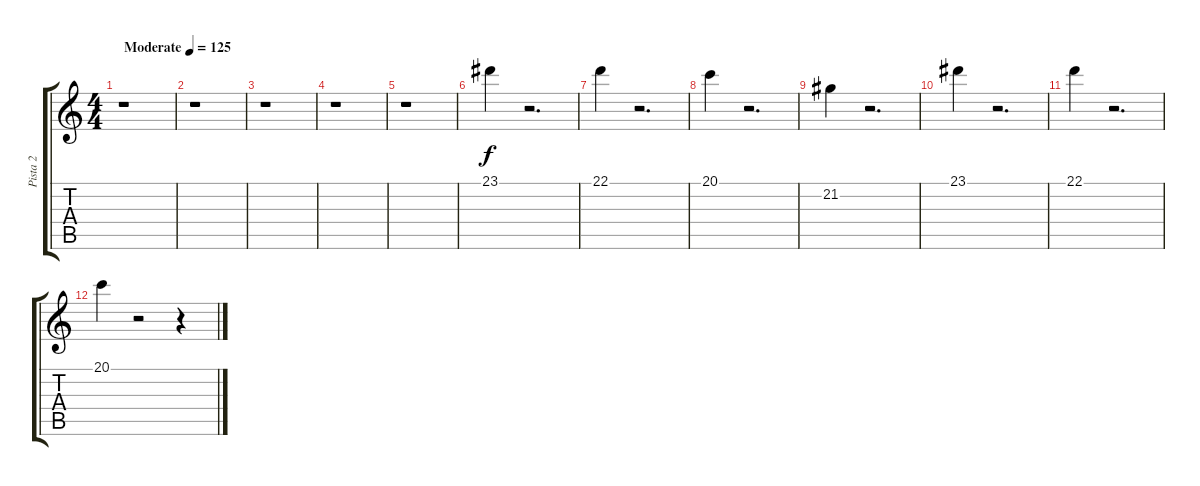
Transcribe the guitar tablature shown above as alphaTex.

\track ("Pista 2" "Pista 2") {instrument tubularbells}
\staff {score tabs}
\tuning (E4 B3 G3 D3 A2 E2) {hide}
\ts (4 4)
\tempo (125 "Moderate")
\clef g2
\ks c
r.1{dy f instrument tubularbells} |
r.1 |
r.1 |
r.1 |
r.1 |
23.1.4 r.2{d} |
22.1.4 r.2{d} |
20.1.4 r.2{d} |
21.2.4 r.2{d} |
23.1.4 r.2{d} |
22.1.4 r.2{d} |
20.1.4 r.2 r.4
